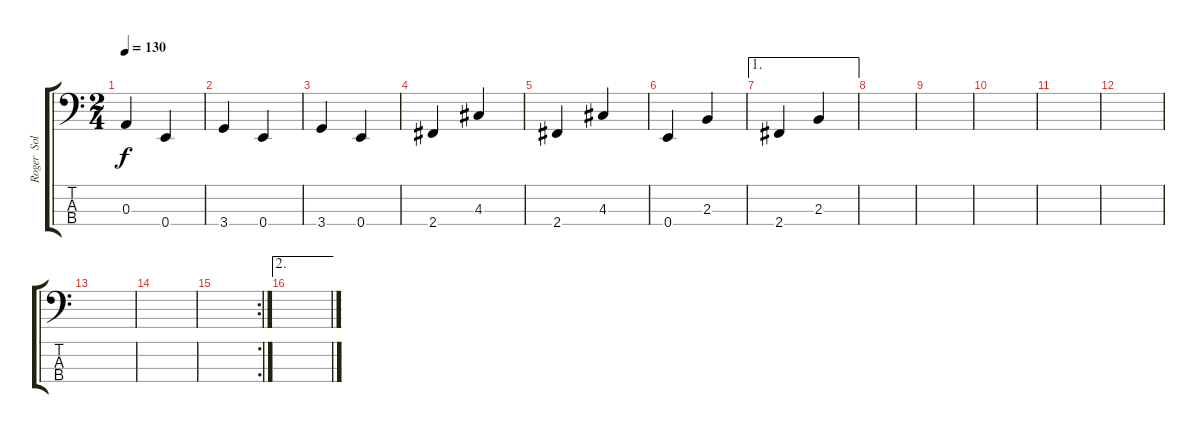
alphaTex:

\track ("Roger  Solari" "Roger  Sol") {instrument electricbasspick}
\staff {score tabs}
\tuning (G2 D2 A1 E1) {hide}
\ts (2 4)
\tempo 130
\clef f4
\ks c
0.3.4{dy f} 0.4.4 |
3.4.4 0.4.4 |
3.4.4 0.4.4 |
2.4.4 4.3.4 |
2.4.4 4.3.4 |
0.4.4 2.3.4 |
\ae 1
2.4.4 2.3.4 |
|
|
|
|
|
|
|
\rc 2
|
\ae 2
